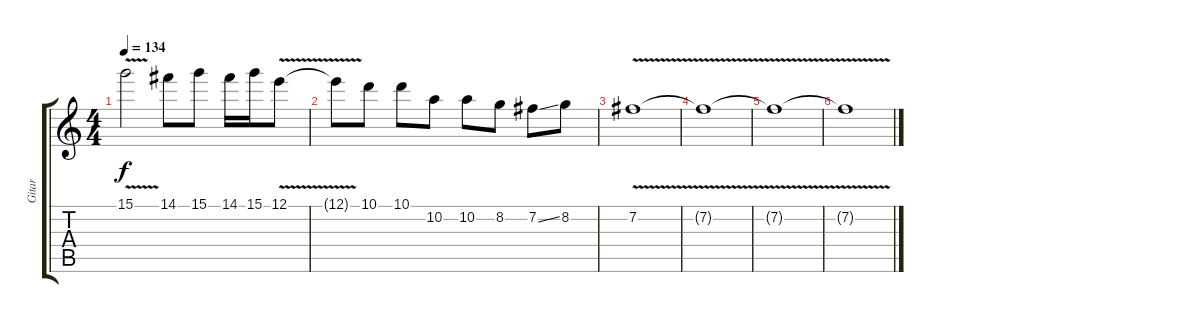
\track ("Gitar" "Gitar") {instrument overdrivenguitar}
\staff {score tabs}
\tuning (E4 B3 G3 D3 A2 E2) {hide}
\ts (4 4)
\tempo 134
\clef g2
\ks c
15.1{v}.2{dy f} 14.1.8 15.1.8 14.1.16 15.1.16 12.1{v}.8 |
12.1{t}.8 10.1.8 10.1.8 10.2.8 10.2.8 8.2.8 7.2{ss}.8 8.2.8 |
\section ("" "")
7.2{v}.1 |
7.2{v t}.1 |
7.2{v t}.1 |
7.2{v t}.1
